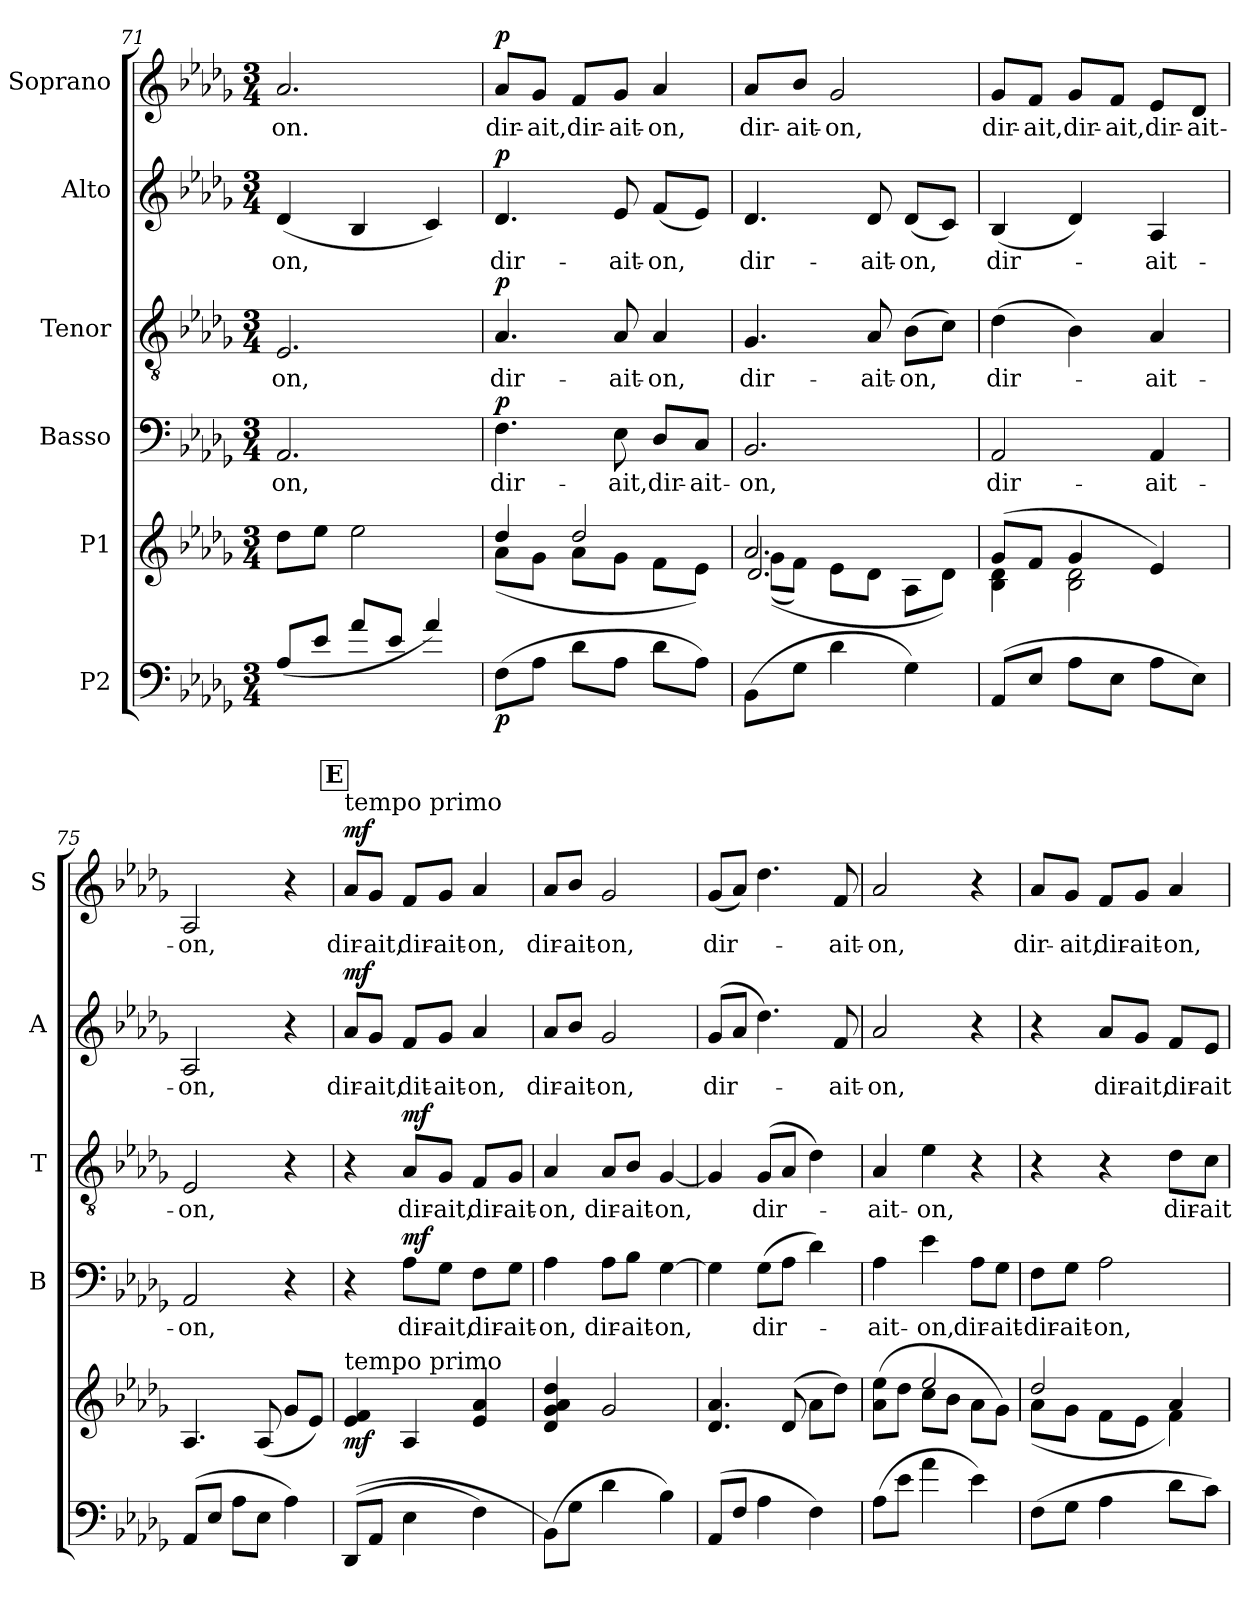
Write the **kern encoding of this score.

**kern	**dynam	**kern	**dynam	**kern	**text	**dynam	**kern	**text	**dynam	**kern	**text	**dynam	**kern	**text	**dynam
*part6	*part6	*part5	*part5	*part4	*part4	*part4	*part3	*part3	*part3	*part2	*part2	*part2	*part1	*part1	*part1
*staff6	*staff6	*staff5	*staff5	*staff4	*staff4	*staff4	*staff3	*staff3	*staff3	*staff2	*staff2	*staff2	*staff1	*staff1	*staff1
*I"P2	*	*I"P1	*	*I"Basso	*	*	*I"Tenor	*	*	*I"Alto	*	*	*I"Soprano	*	*
*	*	*	*	*I'B	*	*	*I'T	*	*	*I'A	*	*	*I'S	*	*
*clefF4	*	*clefG2	*	*clefF4	*	*	*clefGv2	*	*	*clefG2	*	*	*clefG2	*	*
*k[b-e-a-d-g-]	*	*k[b-e-a-d-g-]	*	*k[b-e-a-d-g-]	*	*	*k[b-e-a-d-g-]	*	*	*k[b-e-a-d-g-]	*	*	*k[b-e-a-d-g-]	*	*
*M3/4	*	*M3/4	*	*M3/4	*	*	*M3/4	*	*	*M3/4	*	*	*M3/4	*	*
=71	=71	=71	=71	=71	=71	=71	=71	=71	=71	=71	=71	=71	=71	=71	=71
!	!	!	!	!	!LO:LY:b	!	!	!LO:LY:b	!	!	!LO:LY:b	!	!	!LO:LY:b	!
(<8A-/L	.	8dd-\L	.	2.AA-/	on,	.	2.E-/	on,	.	(<4d-/	on,	.	2.a-/	on.	.
8e-/J	.	8ee-\J	.	.	.	.	.	.	.	.	.	.	.	.	.
8a-/L	.	2ee-\	.	.	.	.	.	.	.	4B-/	.	.	.	.	.
8e-/J	.	.	.	.	.	.	.	.	.	.	.	.	.	.	.
4a-/)	.	.	.	.	.	.	.	.	.	4c/)	.	.	.	.	.
=72	=72	=72	=72	=72	=72	=72	=72	=72	=72	=72	=72	=72	=72	=72	=72
*	*	*^	*	*	*	*	*	*	*	*	*	*	*	*	*
!	!LO:DY:b	!	!	!	!	!LO:LY:b	!LO:DY:b	!	!LO:LY:b	!LO:DY:b	!	!LO:LY:b	!LO:DY:b	!	!LO:LY:b	!LO:DY:b
(>8F\L	p	4dd-/	(<8a-\L	.	4.F\	dir-	p	4.A-/	dir-	p	4.d-/	dir-	p	8a-/L	dir-	p
!	!	!	!	!	!	!	!	!	!	!	!	!	!	!	!LO:LY:b	!
8A-\J	.	.	8g-\J	.	.	.	.	.	.	.	.	.	.	8g-/J	ait,	.
!	!	!	!	!	!	!	!	!	!	!	!	!	!	!	!LO:LY:b	!
8d-\L	.	2dd-/	8a-\L	.	.	.	.	.	.	.	.	.	.	8f/L	dir-	.
!	!	!	!	!	!	!LO:LY:b	!	!	!LO:LY:b	!	!	!LO:LY:b	!	!	!LO:LY:b	!
8A-\J	.	.	8g-\J	.	8E-\	ait,	.	8A-/	ait-	.	8e-/	ait-	.	8g-/J	ait-	.
!	!	!	!	!	!	!LO:LY:b	!	!	!LO:LY:b	!	!	!LO:LY:b	!	!	!LO:LY:b	!
8d-\L	.	.	8f\L	.	8D-/L	dir-	.	4A-/	on,	.	(<8f/L	on,	.	4a-/	on,	.
!	!	!	!	!	!	!LO:LY:b	!	!	!	!	!	!	!	!	!	!
8A-\J)	.	.	8e-\J)	.	8C/J	ait-	.	.	.	.	8e-/J)	.	.	.	.	.
=73	=73	=73	=73	=73	=73	=73	=73	=73	=73	=73	=73	=73	=73	=73	=73	=73
*	*	*	*^	*	*	*	*	*	*	*	*	*	*	*	*	*
!	!	!	!	!	!	!	!LO:LY:b	!	!	!LO:LY:b	!	!	!LO:LY:b	!	!	!LO:LY:b	!
(>8BB-\L	.	2.a-/	(<(<8g-\L	2.d-/	.	2.BB-/	on,	.	4.G-/	dir-	.	4.d-/	dir-	.	8a-/L	dir-	.
!	!	!	!	!	!	!	!	!	!	!	!	!	!	!	!	!LO:LY:b	!
8G-\J	.	.	8f\J)	.	.	.	.	.	.	.	.	.	.	.	8b-/J	ait-	.
!	!	!	!	!	!	!	!	!	!	!	!	!	!	!	!	!LO:LY:b	!
4d-\	.	.	8e-\L	.	.	.	.	.	.	.	.	.	.	.	2g-/	on,	.
!	!	!	!	!	!	!	!	!	!	!LO:LY:b	!	!	!LO:LY:b	!	!	!	!
.	.	.	8d-\J	.	.	.	.	.	8A-/	ait-	.	8d-/	ait-	.	.	.	.
!	!	!	!	!	!	!	!	!	!	!LO:LY:b	!	!	!LO:LY:b	!	!	!	!
4G-\)	.	.	8A-\L	.	.	.	.	.	(>8B-\L	on,	.	(<8d-/L	on,	.	.	.	.
.	.	.	8d-\J)	.	.	.	.	.	8c\J)	.	.	8c/J)	.	.	.	.	.
*	*	*	*v	*v	*	*	*	*	*	*	*	*	*	*	*	*	*
=74	=74	=74	=74	=74	=74	=74	=74	=74	=74	=74	=74	=74	=74	=74	=74	=74
!	!	!	!	!	!	!LO:LY:b	!	!	!LO:LY:b	!	!	!LO:LY:b	!	!	!LO:LY:b	!
(>8AA-/L	.	(>8g-/L	4B-\ 4d-\	.	2AA-/	dir-	.	(>4d-\	dir-	.	(<4B-/	dir-	.	8g-/L	dir-	.
!	!	!	!	!	!	!	!	!	!	!	!	!	!	!	!LO:LY:b	!
8E-/J	.	8f/J	.	.	.	.	.	.	.	.	.	.	.	8f/J	ait,	.
!	!	!	!	!	!	!	!	!	!	!	!	!	!	!	!LO:LY:b	!
8A-\L	.	4g-/	2B-\ 2d-\	.	.	.	.	4B-\)	.	.	4d-/)	.	.	8g-/L	dir-	.
!	!	!	!	!	!	!	!	!	!	!	!	!	!	!	!LO:LY:b	!
8E-\J	.	.	.	.	.	.	.	.	.	.	.	.	.	8f/J	ait,	.
!	!	!	!	!	!	!LO:LY:b	!	!	!LO:LY:b	!	!	!LO:LY:b	!	!	!LO:LY:b	!
8A-\L	.	4e-/)	.	.	4AA-/	ait-	.	4A-/	ait-	.	4A-/	ait-	.	8e-/L	dir-	.
!	!	!	!	!	!	!	!	!	!	!	!	!	!	!	!LO:LY:b	!
8E-\J)	.	.	.	.	.	.	.	.	.	.	.	.	.	8d-/J	ait-	.
*	*	*v	*v	*	*	*	*	*	*	*	*	*	*	*	*	*
!!LO:PB:g=z
=75	=75	=75	=75	=75	=75	=75	=75	=75	=75	=75	=75	=75	=75	=75	=75
!	!	!	!	!	!LO:LY:b	!	!	!LO:LY:b	!	!	!LO:LY:b	!	!	!LO:LY:b	!
(>8AA-/L	.	4.A-/	.	2AA-/	on,	.	2E-/	on,	.	2A-/	on,	.	2A-/	on,	.
8E-/J	.	.	.	.	.	.	.	.	.	.	.	.	.	.	.
8A-\L	.	.	.	.	.	.	.	.	.	.	.	.	.	.	.
8E-\J	.	(<8A-/	.	.	.	.	.	.	.	.	.	.	.	.	.
4A-\)	.	8g-/L	.	4r	.	.	4r	.	.	4r	.	.	4r	.	.
.	.	8e-/J)	.	.	.	.	.	.	.	.	.	.	.	.	.
!!LO:REH:place=s1:a:B:fs=14:t=E
=76	=76	=76	=76	=76	=76	=76	=76	=76	=76	=76	=76	=76	=76	=76	=76
!	!	!	!	!	!	!	!	!	!	!	!	!	!LO:TX:a:t=tempo primo	!	!
!	!	!LO:TX:a:t=tempo primo	!	!	!	!	!	!	!	!	!	!	!	!	!
!	!	!	!LO:DY:b	!	!	!	!	!	!	!	!LO:LY:b	!LO:DY:b	!	!LO:LY:b	!LO:DY:b
(>(>8DD-/L	.	4e-/ 4f/	mf	4r	.	.	4r	.	.	8a-/L	dir-	mf	8a-/L	dir-	mf
!	!	!	!	!	!	!	!	!	!	!	!LO:LY:b	!	!	!LO:LY:b	!
8AA-/J	.	.	.	.	.	.	.	.	.	8g-/J	ait,	.	8g-/J	ait,	.
!	!	!	!	!	!LO:LY:b	!LO:DY:b	!	!LO:LY:b	!LO:DY:b	!	!LO:LY:b	!	!	!LO:LY:b	!
4E-\	.	4A-/	.	8A-\L	dir-	mf	8A-/L	dir-	mf	8f/L	dit-	.	8f/L	dir-	.
!	!	!	!	!	!LO:LY:b	!	!	!LO:LY:b	!	!	!LO:LY:b	!	!	!LO:LY:b	!
.	.	.	.	8G-\J	ait,	.	8G-/J	ait,	.	8g-/J	ait-	.	8g-/J	ait-	.
!	!	!	!	!	!LO:LY:b	!	!	!LO:LY:b	!	!	!LO:LY:b	!	!	!LO:LY:b	!
4F\)	.	4e-/ 4a-/	.	8F\L	dir-	.	8F/L	dir-	.	4a-/	on,	.	4a-/	on,	.
!	!	!	!	!	!LO:LY:b	!	!	!LO:LY:b	!	!	!	!	!	!	!
.	.	.	.	8G-\J	ait-	.	8G-/J	ait-	.	.	.	.	.	.	.
=77	=77	=77	=77	=77	=77	=77	=77	=77	=77	=77	=77	=77	=77	=77	=77
!	!	!	!	!	!LO:LY:b	!	!	!LO:LY:b	!	!	!LO:LY:b	!	!	!LO:LY:b	!
(>8BB-\L)	.	4d-/ 4g-/ 4a-/ 4dd-/	.	4A-\	on,	.	4A-/	on,	.	8a-/L	dir-	.	8a-/L	dir-	.
!	!	!	!	!	!	!	!	!	!	!	!LO:LY:b	!	!	!LO:LY:b	!
8G-\J	.	.	.	.	.	.	.	.	.	8b-/J	ait-	.	8b-/J	ait-	.
!	!	!	!	!	!LO:LY:b	!	!	!LO:LY:b	!	!	!LO:LY:b	!	!	!LO:LY:b	!
4d-\	.	2g-/	.	8A-\L	dir-	.	8A-/L	dir-	.	2g-/	on,	.	2g-/	on,	.
!	!	!	!	!	!LO:LY:b	!	!	!LO:LY:b	!	!	!	!	!	!	!
.	.	.	.	8B-\J	ait-	.	8B-/J	ait-	.	.	.	.	.	.	.
!	!	!	!	!	!LO:LY:b	!	!	!LO:LY:b	!	!	!	!	!	!	!
4B-\)	.	.	.	[4G-\	on,	.	[4G-/	on,	.	.	.	.	.	.	.
=78	=78	=78	=78	=78	=78	=78	=78	=78	=78	=78	=78	=78	=78	=78	=78
!	!	!	!	!	!	!	!	!	!	!	!LO:LY:b	!	!	!LO:LY:b	!
(>8AA-/L	.	4.d-/ 4.a-/	.	4G-\]	.	.	4G-/]	.	.	(>8g-/L	dir-	.	(<8g-/L	dir-	.
8F/J	.	.	.	.	.	.	.	.	.	8a-/J	.	.	8a-/J)	.	.
!	!	!	!	!	!LO:LY:b	!	!	!LO:LY:b	!	!	!	!	!	!	!
4A-\	.	.	.	(>8G-\L	dir-	.	(>8G-/L	dir-	.	4.dd-\)	.	.	4.dd-\	.	.
.	.	(>8d-/	.	8A-\J	.	.	8A-/J	.	.	.	.	.	.	.	.
4F\)	.	8a-\L	.	4d-\)	.	.	4d-\)	.	.	.	.	.	.	.	.
!	!	!	!	!	!	!	!	!	!	!	!LO:LY:b	!	!	!LO:LY:b	!
.	.	8dd-\J)	.	.	.	.	.	.	.	8f/	ait-	.	8f/	ait-	.
=79	=79	=79	=79	=79	=79	=79	=79	=79	=79	=79	=79	=79	=79	=79	=79
*	*	*^	*	*	*	*	*	*	*	*	*	*	*	*	*
!	!	!	!	!	!	!LO:LY:b	!	!	!LO:LY:b	!	!	!LO:LY:b	!	!	!LO:LY:b	!
(>8A-\L	.	4ryy	(<8a-\ 8ee-\L	.	4A-\	ait-	.	4A-/	ait-	.	2a-/	on,	.	2a-/	on,	.
8e-\J	.	.	8dd-\J	.	.	.	.	.	.	.	.	.	.	.	.	.
!	!	!	!	!	!	!LO:LY:b	!	!	!LO:LY:b	!	!	!	!	!	!	!
4a-\	.	2ee-/	8cc\L	.	4e-\	on,	.	4e-\	on,	.	.	.	.	.	.	.
.	.	.	8b-\J	.	.	.	.	.	.	.	.	.	.	.	.	.
!	!	!	!	!	!	!LO:LY:b	!	!	!	!	!	!	!	!	!	!
4e-\)	.	.	8a-\L	.	8A-\L	dir-	.	4r	.	.	4r	.	.	4r	.	.
!	!	!	!	!	!	!LO:LY:b	!	!	!	!	!	!	!	!	!	!
.	.	.	8g-\J)	.	8G-\J	ait-	.	.	.	.	.	.	.	.	.	.
!!LO:LB:g=z
=80	=80	=80	=80	=80	=80	=80	=80	=80	=80	=80	=80	=80	=80	=80	=80	=80
!	!	!	!	!	!	!LO:LY:b	!	!	!	!	!	!	!	!	!LO:LY:b	!
(>8F\L	.	2dd-/	(<8a-\L	.	8F\L	dir-	.	4r	.	.	4r	.	.	8a-/L	dir-	.
!	!	!	!	!	!	!LO:LY:b	!	!	!	!	!	!	!	!	!LO:LY:b	!
8G-\J	.	.	8g-\J	.	8G-\J	ait-	.	.	.	.	.	.	.	8g-/J	ait,	.
!	!	!	!	!	!	!LO:LY:b	!	!	!	!	!	!LO:LY:b	!	!	!LO:LY:b	!
4A-\	.	.	8f\L	.	2A-\	on,	.	4r	.	.	8a-/L	dir-	.	8f/L	dir-	.
!	!	!	!	!	!	!	!	!	!	!	!	!LO:LY:b	!	!	!LO:LY:b	!
.	.	.	8e-\J	.	.	.	.	.	.	.	8g-/J	ait,	.	8g-/J	ait-	.
!	!	!	!	!	!	!	!	!	!LO:LY:b	!	!	!LO:LY:b	!	!	!LO:LY:b	!
8d-\L	.	4a-/	4f\)	.	.	.	.	8d-\L	dir-	.	8f/L	dir-	.	4a-/	on,	.
!	!	!	!	!	!	!	!	!	!LO:LY:b	!	!	!LO:LY:b	!	!	!	!
8c\J)	.	.	.	.	.	.	.	8c\J	ait-	.	8e-/J	ait-	.	.	.	.
*	*	*v	*v	*	*	*	*	*	*	*	*	*	*	*	*	*
=	=	=	=	=	=	=	=	=	=	=	=	=	=	=	=
*-	*-	*-	*-	*-	*-	*-	*-	*-	*-	*-	*-	*-	*-	*-	*-
